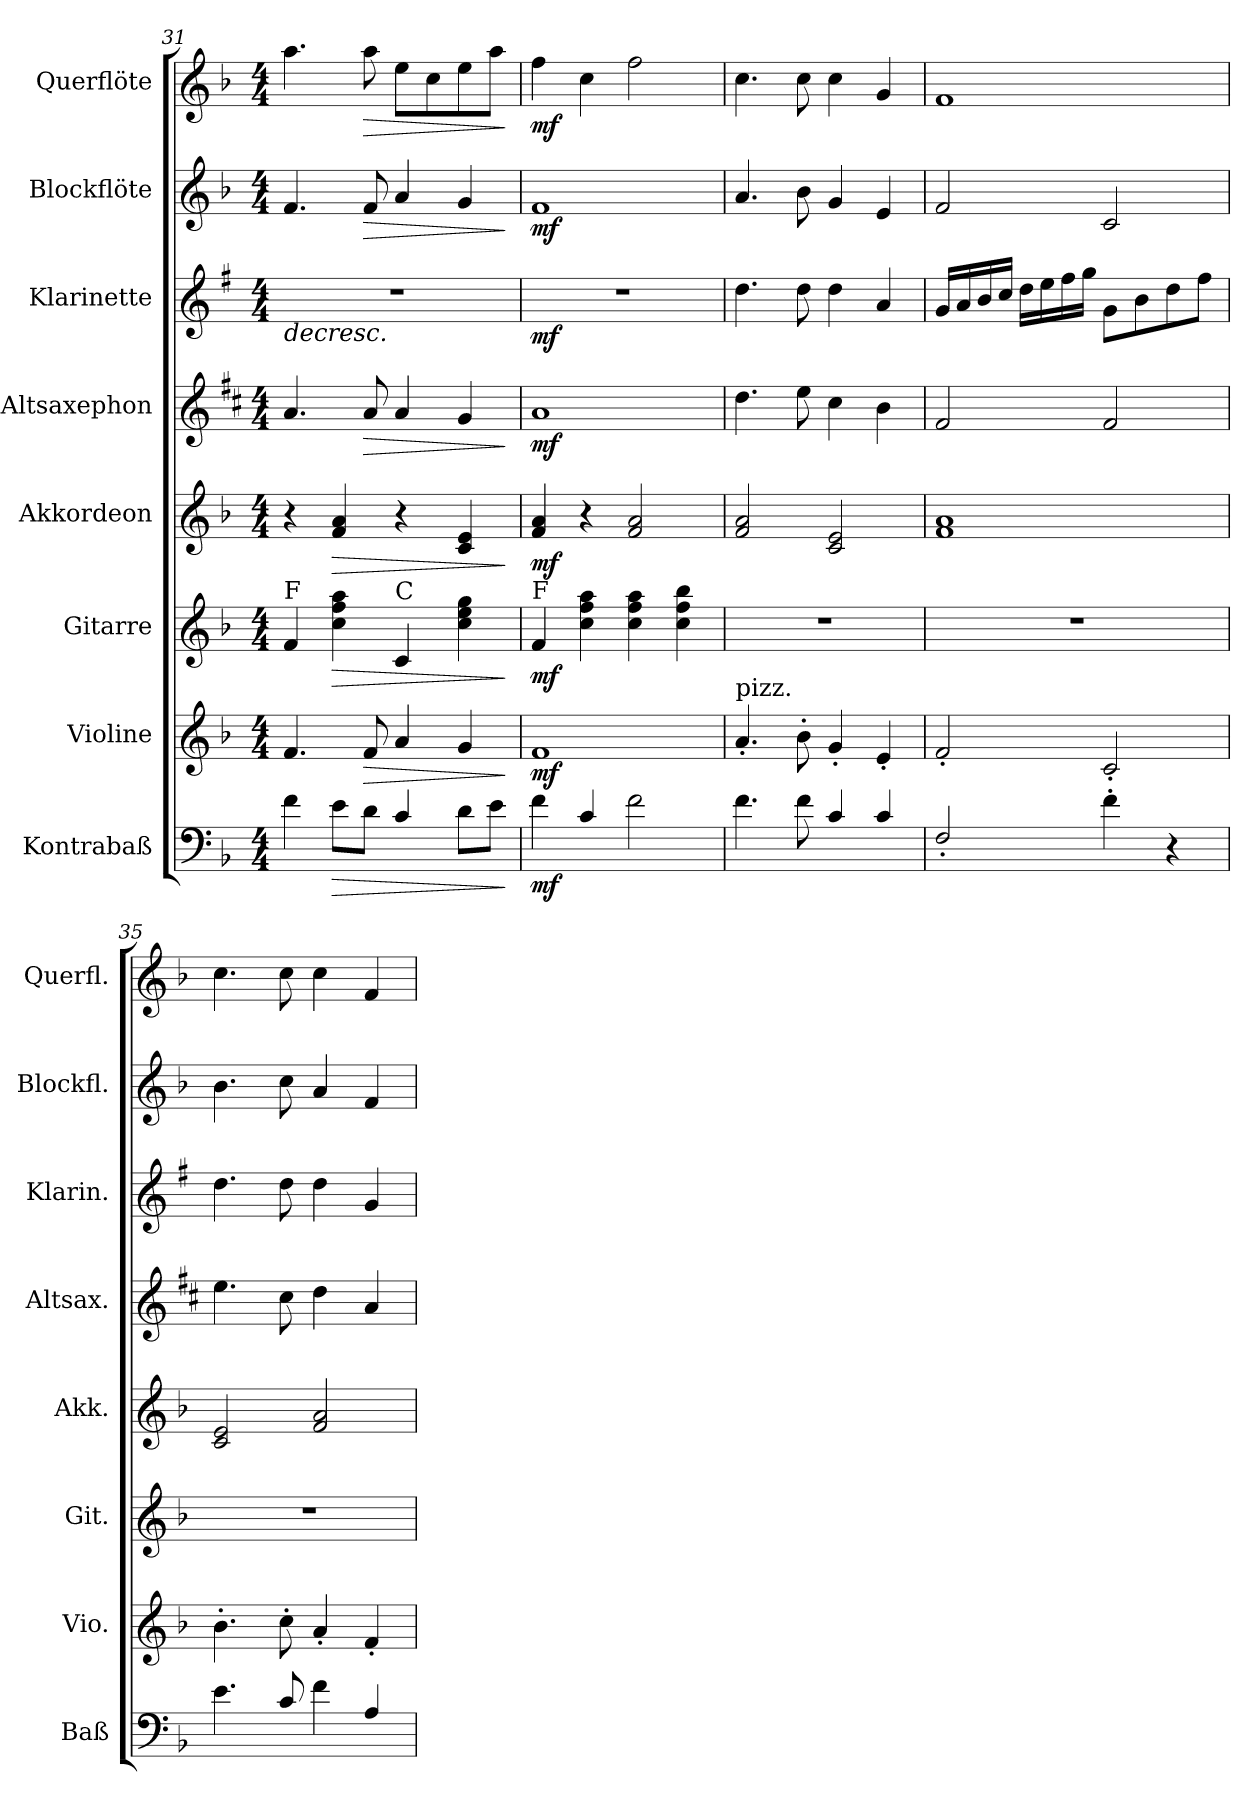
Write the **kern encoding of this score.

**kern	**dynam	**kern	**dynam	**kern	**dynam	**kern	**dynam	**kern	**dynam	**kern	**dynam	**kern	**dynam	**kern	**dynam
*part8	*part8	*part7	*part7	*part6	*part6	*part5	*part5	*part4	*part4	*part3	*part3	*part2	*part2	*part1	*part1
*staff8	*staff8	*staff7	*staff7	*staff6	*staff6	*staff5	*staff5	*staff4	*staff4	*staff3	*staff3	*staff2	*staff2	*staff1	*staff1
*I"Kontrabaß	*	*I"Violine	*	*I"Gitarre	*	*I"Akkordeon	*	*I"Altsaxephon	*	*I"Klarinette	*	*I"Blockflöte	*	*I"Querflöte	*
*I'Baß	*	*I'Vio.	*	*I'Git.	*	*I'Akk.	*	*I'Altsax.	*	*I'Klarin.	*	*I'Blockfl.	*	*I'Querfl.	*
!!LO:LB:g=z
*clefF4	*	*clefG2	*	*clefG2	*	*clefG2	*	*clefG2	*	*clefG2	*	*clefG2	*	*clefG2	*
*ITrd7c12	*	*	*	*	*	*	*	*ITrd3c5	*	*ITrd1c2	*	*	*	*	*
*k[b-]	*	*k[b-]	*	*k[b-]	*	*k[b-]	*	*k[f#c#g#]	*	*k[b-]	*	*k[b-]	*	*k[b-]	*
*F:	*	*F:	*	*F:	*	*F:	*	*A:	*	*F:	*	*F:	*	*F:	*
*M4/4	*	*M4/4	*	*M4/4	*	*M4/4	*	*M4/4	*	*M4/4	*	*M4/4	*	*M4/4	*
=31	=31	=31	=31	=31	=31	=31	=31	=31	=31	=31	=31	=31	=31	=31	=31
!	!	!	!	!LO:TX:a:t=F	!	!	!	!	!	!	!	!	!	!	!
!	!	!	!	!	!	!	!	!	!	!	!LO:HP:b	!	!	!	!
4F\	.	4.f/	.	4f/	.	4r	.	4.e/	.	1r	>	4.f/	.	4.aa\	.
!	!LO:HP:b	!	!	!	!LO:HP:b	!	!LO:HP:b	!	!	!	!	!	!	!	!
8E\L	>	.	.	4cc\ 4ff\ 4aa\	>	4f/ 4a/	>	.	.	.	.	.	.	.	.
!	!	!	!LO:HP:b	!	!	!	!	!	!LO:HP:b	!	!	!	!LO:HP:b	!	!LO:HP:b
8D\J	.	8f/	>	.	.	.	.	8e/	>	.	.	8f/	>	8aa\	>
!	!	!	!	!LO:TX:a:t=C	!	!	!	!	!	!	!	!	!	!	!
4C/	.	4a/	.	4c/	.	4r	.	4e/	.	.	.	4a/	.	8ee\L	.
.	.	.	.	.	.	.	.	.	.	.	.	.	.	8cc\	.
8D\L	.	4g/	.	4cc\ 4ee\ 4gg\	.	4c/ 4e/	.	4d/	.	.	.	4g/	.	8ee\	.
8E\J	.	.	.	.	.	.	.	.	.	.	.	.	.	8aa\J	.
.	]	.	]	.	]	.	]	.	]	.	.	.	]	.	]
=32	=32	=32	=32	=32	=32	=32	=32	=32	=32	=32	=32	=32	=32	=32	=32
!	!	!	!	!LO:TX:a:t=F	!	!	!	!	!	!	!	!	!	!	!
!	!LO:DY:b	!	!LO:DY:b	!	!LO:DY:b	!	!LO:DY:b	!	!LO:DY:b	!	!LO:DY:b	!	!LO:DY:b	!	!LO:DY:b
4F\	mf	1f	mf	4f/	mf	4f/ 4a/	mf	1e	mf	1r	mf	1f	mf	4ff\	mf
4C/	.	.	.	4cc\ 4ff\ 4aa\	.	4r	.	.	.	.	.	.	.	4cc\	.
2F\	.	.	.	4cc\ 4ff\ 4aa\	.	2f/ 2a/	.	.	.	.	.	.	.	2ff\	.
.	.	.	.	4cc\ 4ff\ 4bb-\	.	.	.	.	.	.	.	.	.	.	.
.	.	.	.	.	.	.	.	.	.	.	]	.	.	.	.
=33	=33	=33	=33	=33	=33	=33	=33	=33	=33	=33	=33	=33	=33	=33	=33
!	!	!LO:TX:a:t=pizz.	!	!	!	!	!	!	!	!	!	!	!	!	!
4.F\	.	4.a'/	.	1r	.	2f/ 2a/	.	4.a\	.	4.cc\	.	4.a/	.	4.cc\	.
8F\	.	8b-'\	.	.	.	.	.	8b\	.	8cc\	.	8b-\	.	8cc\	.
4C/	.	4g'/	.	.	.	2c/ 2e/	.	4g#\	.	4cc\	.	4g/	.	4cc\	.
4C/	.	4e'/	.	.	.	.	.	4f#\	.	4g/	.	4e/	.	4g/	.
=34	=34	=34	=34	=34	=34	=34	=34	=34	=34	=34	=34	=34	=34	=34	=34
2FF'/	.	2f'/	.	1r	.	1f 1a	.	2c#/	.	16f/LL	.	2f/	.	1f	.
.	.	.	.	.	.	.	.	.	.	16g/	.	.	.	.	.
.	.	.	.	.	.	.	.	.	.	16a/	.	.	.	.	.
.	.	.	.	.	.	.	.	.	.	16b-/JJ	.	.	.	.	.
.	.	.	.	.	.	.	.	.	.	16cc\LL	.	.	.	.	.
.	.	.	.	.	.	.	.	.	.	16dd\	.	.	.	.	.
.	.	.	.	.	.	.	.	.	.	16ee\	.	.	.	.	.
.	.	.	.	.	.	.	.	.	.	16ff\JJ	.	.	.	.	.
4F'\	.	2c'/	.	.	.	.	.	2c#/	.	8f\L	.	2c/	.	.	.
.	.	.	.	.	.	.	.	.	.	8a\	.	.	.	.	.
4r	.	.	.	.	.	.	.	.	.	8cc\	.	.	.	.	.
.	.	.	.	.	.	.	.	.	.	8ee\J	.	.	.	.	.
=35	=35	=35	=35	=35	=35	=35	=35	=35	=35	=35	=35	=35	=35	=35	=35
4.E\	.	4.b-'\	.	1r	.	2c/ 2e/	.	4.b\	.	4.cc\	.	4.b-\	.	4.cc\	.
8C/	.	8cc'\	.	.	.	.	.	8g#\	.	8cc\	.	8cc\	.	8cc\	.
4F\	.	4a'/	.	.	.	2f/ 2a/	.	4a\	.	4cc\	.	4a/	.	4cc\	.
4AA/	.	4f'/	.	.	.	.	.	4e/	.	4f/	.	4f/	.	4f/	.
=	=	=	=	=	=	=	=	=	=	=	=	=	=	=	=
*-	*-	*-	*-	*-	*-	*-	*-	*-	*-	*-	*-	*-	*-	*-	*-
